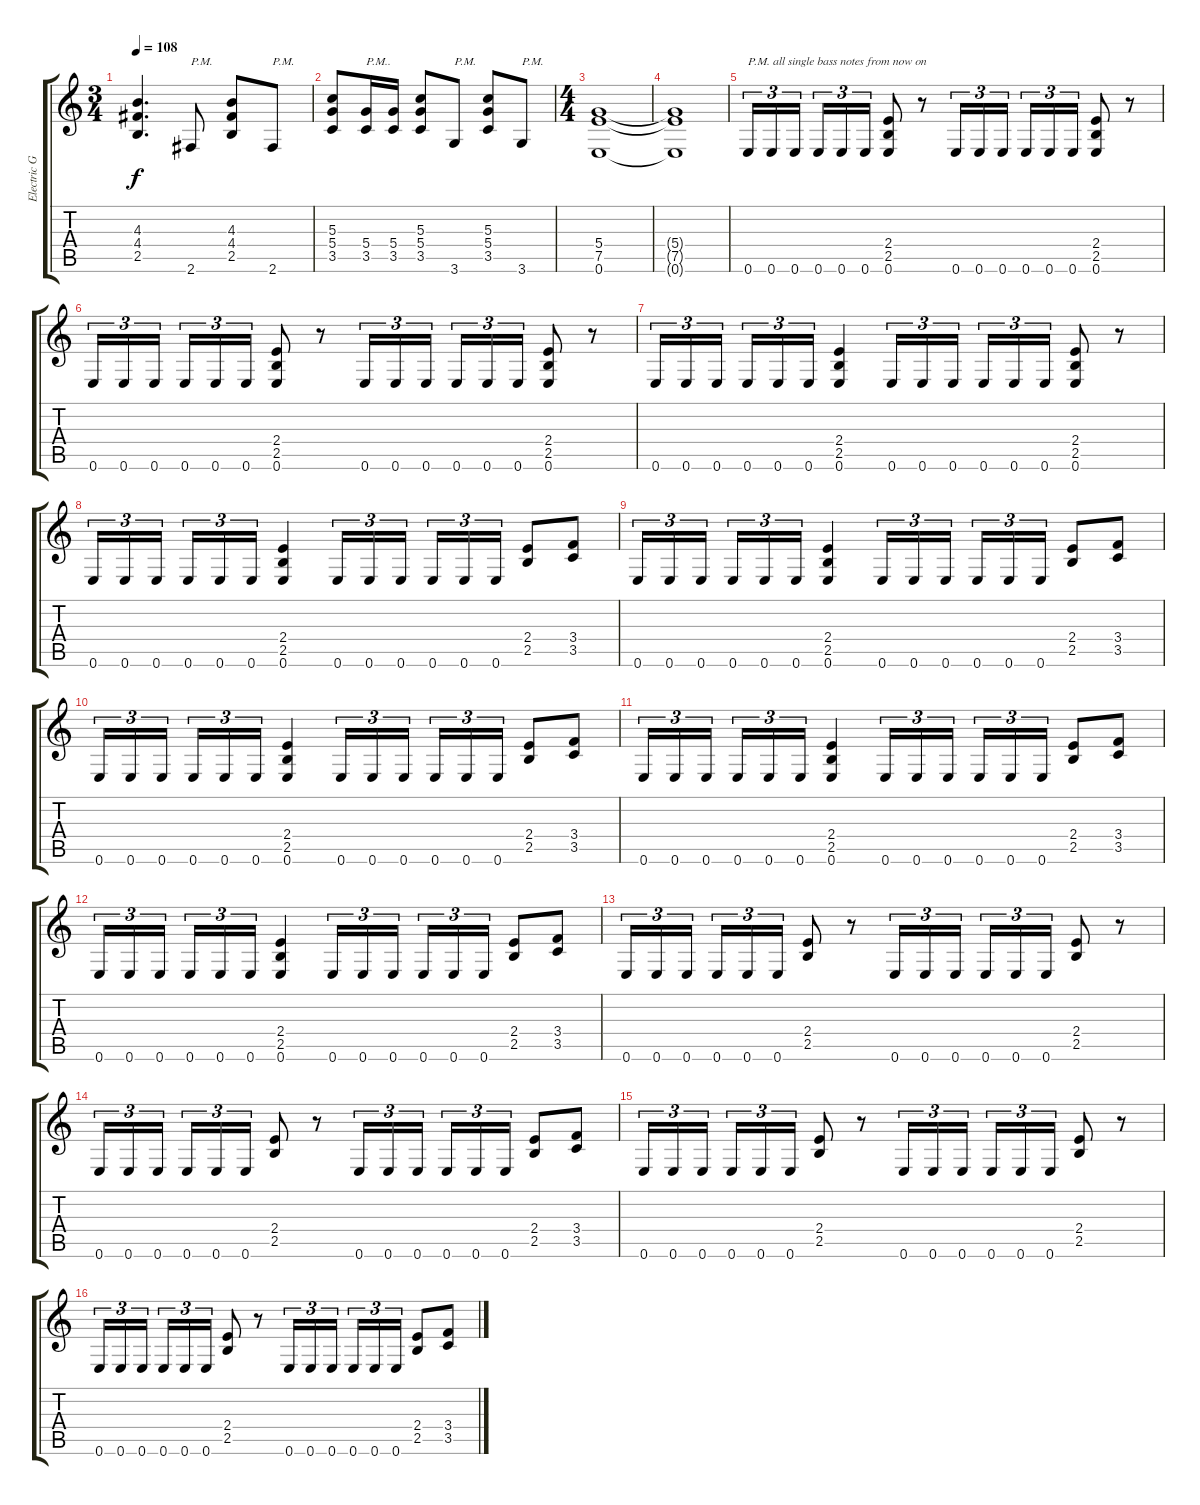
\track ("Electric Guitar (Guitar 2)" "Electric G") {instrument electricguitarclean}
\staff {score tabs}
\tuning (E4 B3 G3 D3 A2 E2) {hide}
\ts (3 4)
\tempo 108
\clef g2
\ks c
(4.3 4.4 2.5).4{d dy f} 2.6.8{txt "P.M."} (4.3 4.4 2.5).8 2.6.8{txt "P.M."} |
(5.3 5.4 3.5).8 (5.4 3.5).16{txt "P.M.."} (5.4 3.5).16 (5.3 5.4 3.5).8 3.6.8{txt "P.M."} (5.3 5.4 3.5).8 3.6.8{txt "P.M."} |
\ts (4 4)
(5.4 7.5 0.6).1 |
(5.4{t} 7.5{t} 0.6{t}).1 |
0.6.16{tu (3 2) txt "P.M. all single bass notes from now on"} 0.6.16{tu (3 2)} 0.6.16{tu (3 2) beam splitsecondary} 0.6.16{tu (3 2)} 0.6.16{tu (3 2)} 0.6.16{tu (3 2)} (2.4 2.5 0.6).8 r.8 0.6.16{tu (3 2)} 0.6.16{tu (3 2)} 0.6.16{tu (3 2) beam splitsecondary} 0.6.16{tu (3 2)} 0.6.16{tu (3 2)} 0.6.16{tu (3 2)} (2.4 2.5 0.6).8 r.8 |
0.6.16{tu (3 2)} 0.6.16{tu (3 2)} 0.6.16{tu (3 2) beam splitsecondary} 0.6.16{tu (3 2)} 0.6.16{tu (3 2)} 0.6.16{tu (3 2)} (2.4 2.5 0.6).8 r.8 0.6.16{tu (3 2)} 0.6.16{tu (3 2)} 0.6.16{tu (3 2) beam splitsecondary} 0.6.16{tu (3 2)} 0.6.16{tu (3 2)} 0.6.16{tu (3 2)} (2.4 2.5 0.6).8 r.8 |
0.6.16{tu (3 2)} 0.6.16{tu (3 2)} 0.6.16{tu (3 2) beam splitsecondary} 0.6.16{tu (3 2)} 0.6.16{tu (3 2)} 0.6.16{tu (3 2)} (2.4 2.5 0.6).4 0.6.16{tu (3 2)} 0.6.16{tu (3 2)} 0.6.16{tu (3 2) beam splitsecondary} 0.6.16{tu (3 2)} 0.6.16{tu (3 2)} 0.6.16{tu (3 2)} (2.4 2.5 0.6).8 r.8 |
0.6.16{tu (3 2)} 0.6.16{tu (3 2)} 0.6.16{tu (3 2) beam splitsecondary} 0.6.16{tu (3 2)} 0.6.16{tu (3 2)} 0.6.16{tu (3 2)} (2.4 2.5 0.6).4 0.6.16{tu (3 2)} 0.6.16{tu (3 2)} 0.6.16{tu (3 2) beam splitsecondary} 0.6.16{tu (3 2)} 0.6.16{tu (3 2)} 0.6.16{tu (3 2)} (2.4 2.5).8 (3.4 3.5).8 |
0.6.16{tu (3 2)} 0.6.16{tu (3 2)} 0.6.16{tu (3 2) beam splitsecondary} 0.6.16{tu (3 2)} 0.6.16{tu (3 2)} 0.6.16{tu (3 2)} (2.4 2.5 0.6).4 0.6.16{tu (3 2)} 0.6.16{tu (3 2)} 0.6.16{tu (3 2) beam splitsecondary} 0.6.16{tu (3 2)} 0.6.16{tu (3 2)} 0.6.16{tu (3 2)} (2.4 2.5).8 (3.4 3.5).8 |
0.6.16{tu (3 2)} 0.6.16{tu (3 2)} 0.6.16{tu (3 2) beam splitsecondary} 0.6.16{tu (3 2)} 0.6.16{tu (3 2)} 0.6.16{tu (3 2)} (2.4 2.5 0.6).4 0.6.16{tu (3 2)} 0.6.16{tu (3 2)} 0.6.16{tu (3 2) beam splitsecondary} 0.6.16{tu (3 2)} 0.6.16{tu (3 2)} 0.6.16{tu (3 2)} (2.4 2.5).8 (3.4 3.5).8 |
0.6.16{tu (3 2)} 0.6.16{tu (3 2)} 0.6.16{tu (3 2) beam splitsecondary} 0.6.16{tu (3 2)} 0.6.16{tu (3 2)} 0.6.16{tu (3 2)} (2.4 2.5 0.6).4 0.6.16{tu (3 2)} 0.6.16{tu (3 2)} 0.6.16{tu (3 2) beam splitsecondary} 0.6.16{tu (3 2)} 0.6.16{tu (3 2)} 0.6.16{tu (3 2)} (2.4 2.5).8 (3.4 3.5).8 |
0.6.16{tu (3 2)} 0.6.16{tu (3 2)} 0.6.16{tu (3 2) beam splitsecondary} 0.6.16{tu (3 2)} 0.6.16{tu (3 2)} 0.6.16{tu (3 2)} (2.4 2.5 0.6).4 0.6.16{tu (3 2)} 0.6.16{tu (3 2)} 0.6.16{tu (3 2) beam splitsecondary} 0.6.16{tu (3 2)} 0.6.16{tu (3 2)} 0.6.16{tu (3 2)} (2.4 2.5).8 (3.4 3.5).8 |
0.6.16{tu (3 2)} 0.6.16{tu (3 2)} 0.6.16{tu (3 2) beam splitsecondary} 0.6.16{tu (3 2)} 0.6.16{tu (3 2)} 0.6.16{tu (3 2)} (2.4 2.5).8 r.8 0.6.16{tu (3 2)} 0.6.16{tu (3 2)} 0.6.16{tu (3 2) beam splitsecondary} 0.6.16{tu (3 2)} 0.6.16{tu (3 2)} 0.6.16{tu (3 2)} (2.4 2.5).8 r.8 |
0.6.16{tu (3 2)} 0.6.16{tu (3 2)} 0.6.16{tu (3 2) beam splitsecondary} 0.6.16{tu (3 2)} 0.6.16{tu (3 2)} 0.6.16{tu (3 2)} (2.4 2.5).8 r.8 0.6.16{tu (3 2)} 0.6.16{tu (3 2)} 0.6.16{tu (3 2) beam splitsecondary} 0.6.16{tu (3 2)} 0.6.16{tu (3 2)} 0.6.16{tu (3 2)} (2.4 2.5).8 (3.4 3.5).8 |
0.6.16{tu (3 2)} 0.6.16{tu (3 2)} 0.6.16{tu (3 2) beam splitsecondary} 0.6.16{tu (3 2)} 0.6.16{tu (3 2)} 0.6.16{tu (3 2)} (2.4 2.5).8 r.8 0.6.16{tu (3 2)} 0.6.16{tu (3 2)} 0.6.16{tu (3 2) beam splitsecondary} 0.6.16{tu (3 2)} 0.6.16{tu (3 2)} 0.6.16{tu (3 2)} (2.4 2.5).8 r.8 |
0.6.16{tu (3 2)} 0.6.16{tu (3 2)} 0.6.16{tu (3 2) beam splitsecondary} 0.6.16{tu (3 2)} 0.6.16{tu (3 2)} 0.6.16{tu (3 2)} (2.4 2.5).8 r.8 0.6.16{tu (3 2)} 0.6.16{tu (3 2)} 0.6.16{tu (3 2) beam splitsecondary} 0.6.16{tu (3 2)} 0.6.16{tu (3 2)} 0.6.16{tu (3 2)} (2.4 2.5).8 (3.4 3.5).8
